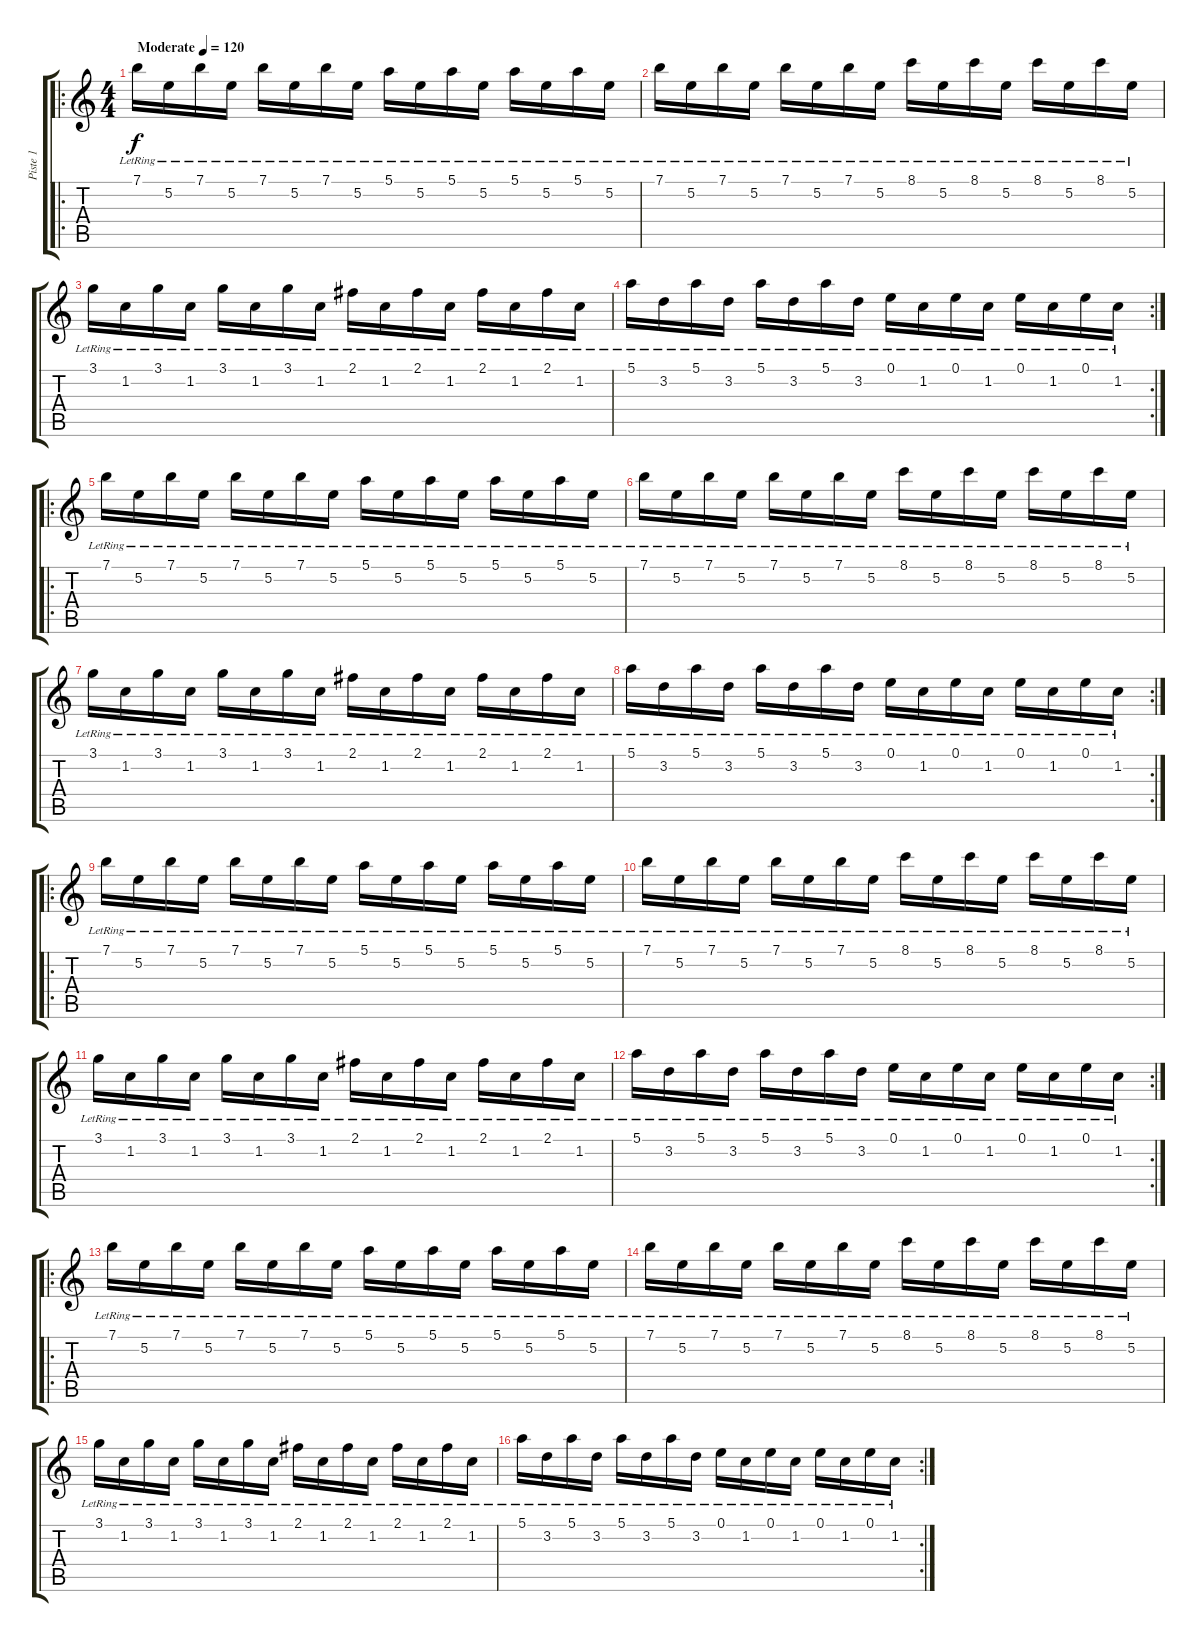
\track ("Piste 1" "Piste 1") {instrument distortionguitar}
\staff {score tabs}
\tuning (E4 B3 G3 D3 A2 D2) {hide}
\ro
\ts (4 4)
\tempo (120 "Moderate")
\clef g2
\ks c
7.1{lr}.16{dy f instrument distortionguitar} 5.2{lr}.16 7.1{lr}.16 5.2{lr}.16 7.1{lr}.16 5.2{lr}.16 7.1{lr}.16 5.2{lr}.16 5.1{lr}.16 5.2{lr}.16 5.1{lr}.16 5.2{lr}.16 5.1{lr}.16 5.2{lr}.16 5.1{lr}.16 5.2{lr}.16 |
7.1{lr}.16 5.2{lr}.16 7.1{lr}.16 5.2{lr}.16 7.1{lr}.16 5.2{lr}.16 7.1{lr}.16 5.2{lr}.16 8.1{lr}.16 5.2{lr}.16 8.1{lr}.16 5.2{lr}.16 8.1{lr}.16 5.2{lr}.16 8.1{lr}.16 5.2{lr}.16 |
3.1{lr}.16 1.2{lr}.16 3.1{lr}.16 1.2{lr}.16 3.1{lr}.16 1.2{lr}.16 3.1{lr}.16 1.2{lr}.16 2.1{lr}.16 1.2{lr}.16 2.1{lr}.16 1.2{lr}.16 2.1{lr}.16 1.2{lr}.16 2.1{lr}.16 1.2{lr}.16 |
\rc 2
5.1{lr}.16 3.2{lr}.16 5.1{lr}.16 3.2{lr}.16 5.1{lr}.16 3.2{lr}.16 5.1{lr}.16 3.2{lr}.16 0.1{lr}.16 1.2{lr}.16 0.1{lr}.16 1.2{lr}.16 0.1{lr}.16 1.2{lr}.16 0.1{lr}.16 1.2{lr}.16 |
\ro
7.1{lr}.16 5.2{lr}.16 7.1{lr}.16 5.2{lr}.16 7.1{lr}.16 5.2{lr}.16 7.1{lr}.16 5.2{lr}.16 5.1{lr}.16 5.2{lr}.16 5.1{lr}.16 5.2{lr}.16 5.1{lr}.16 5.2{lr}.16 5.1{lr}.16 5.2{lr}.16 |
7.1{lr}.16 5.2{lr}.16 7.1{lr}.16 5.2{lr}.16 7.1{lr}.16 5.2{lr}.16 7.1{lr}.16 5.2{lr}.16 8.1{lr}.16 5.2{lr}.16 8.1{lr}.16 5.2{lr}.16 8.1{lr}.16 5.2{lr}.16 8.1{lr}.16 5.2{lr}.16 |
3.1{lr}.16 1.2{lr}.16 3.1{lr}.16 1.2{lr}.16 3.1{lr}.16 1.2{lr}.16 3.1{lr}.16 1.2{lr}.16 2.1{lr}.16 1.2{lr}.16 2.1{lr}.16 1.2{lr}.16 2.1{lr}.16 1.2{lr}.16 2.1{lr}.16 1.2{lr}.16 |
\rc 2
5.1{lr}.16 3.2{lr}.16 5.1{lr}.16 3.2{lr}.16 5.1{lr}.16 3.2{lr}.16 5.1{lr}.16 3.2{lr}.16 0.1{lr}.16 1.2{lr}.16 0.1{lr}.16 1.2{lr}.16 0.1{lr}.16 1.2{lr}.16 0.1{lr}.16 1.2{lr}.16 |
\ro
7.1{lr}.16 5.2{lr}.16 7.1{lr}.16 5.2{lr}.16 7.1{lr}.16 5.2{lr}.16 7.1{lr}.16 5.2{lr}.16 5.1{lr}.16 5.2{lr}.16 5.1{lr}.16 5.2{lr}.16 5.1{lr}.16 5.2{lr}.16 5.1{lr}.16 5.2{lr}.16 |
7.1{lr}.16 5.2{lr}.16 7.1{lr}.16 5.2{lr}.16 7.1{lr}.16 5.2{lr}.16 7.1{lr}.16 5.2{lr}.16 8.1{lr}.16 5.2{lr}.16 8.1{lr}.16 5.2{lr}.16 8.1{lr}.16 5.2{lr}.16 8.1{lr}.16 5.2{lr}.16 |
3.1{lr}.16 1.2{lr}.16 3.1{lr}.16 1.2{lr}.16 3.1{lr}.16 1.2{lr}.16 3.1{lr}.16 1.2{lr}.16 2.1{lr}.16 1.2{lr}.16 2.1{lr}.16 1.2{lr}.16 2.1{lr}.16 1.2{lr}.16 2.1{lr}.16 1.2{lr}.16 |
\rc 2
5.1{lr}.16 3.2{lr}.16 5.1{lr}.16 3.2{lr}.16 5.1{lr}.16 3.2{lr}.16 5.1{lr}.16 3.2{lr}.16 0.1{lr}.16 1.2{lr}.16 0.1{lr}.16 1.2{lr}.16 0.1{lr}.16 1.2{lr}.16 0.1{lr}.16 1.2{lr}.16 |
\ro
7.1{lr}.16 5.2{lr}.16 7.1{lr}.16 5.2{lr}.16 7.1{lr}.16 5.2{lr}.16 7.1{lr}.16 5.2{lr}.16 5.1{lr}.16 5.2{lr}.16 5.1{lr}.16 5.2{lr}.16 5.1{lr}.16 5.2{lr}.16 5.1{lr}.16 5.2{lr}.16 |
7.1{lr}.16 5.2{lr}.16 7.1{lr}.16 5.2{lr}.16 7.1{lr}.16 5.2{lr}.16 7.1{lr}.16 5.2{lr}.16 8.1{lr}.16 5.2{lr}.16 8.1{lr}.16 5.2{lr}.16 8.1{lr}.16 5.2{lr}.16 8.1{lr}.16 5.2{lr}.16 |
3.1{lr}.16 1.2{lr}.16 3.1{lr}.16 1.2{lr}.16 3.1{lr}.16 1.2{lr}.16 3.1{lr}.16 1.2{lr}.16 2.1{lr}.16 1.2{lr}.16 2.1{lr}.16 1.2{lr}.16 2.1{lr}.16 1.2{lr}.16 2.1{lr}.16 1.2{lr}.16 |
\rc 2
5.1{lr}.16 3.2{lr}.16 5.1{lr}.16 3.2{lr}.16 5.1{lr}.16 3.2{lr}.16 5.1{lr}.16 3.2{lr}.16 0.1{lr}.16 1.2{lr}.16 0.1{lr}.16 1.2{lr}.16 0.1{lr}.16 1.2{lr}.16 0.1{lr}.16 1.2{lr}.16
